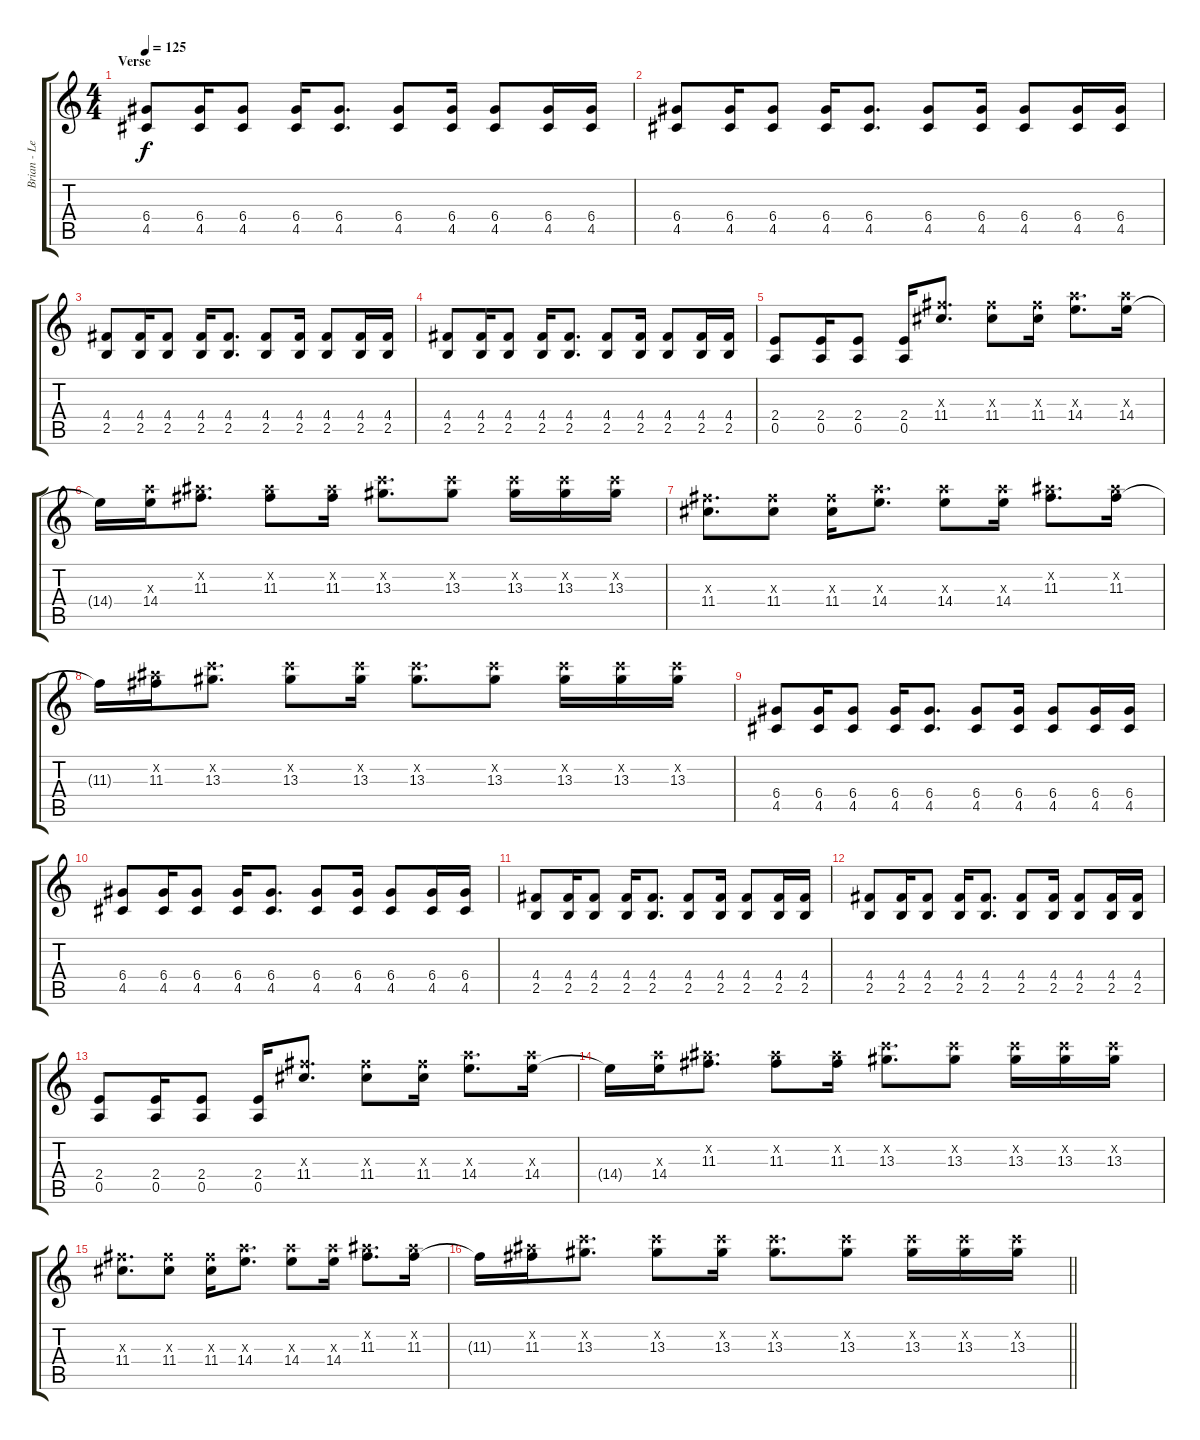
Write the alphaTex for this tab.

\track ("Brian - Lead Guitar" "Brian - Le") {instrument acousticguitarsteel}
\staff {score tabs}
\tuning (E4 B3 G3 D3 A2 E2) {hide}
\ts (4 4)
\section ("" "Verse")
\tempo 125
\clef g2
\ks c
(6.4 4.5).8{dy f} (6.4 4.5).16 (6.4 4.5).8 (6.4 4.5).16 (6.4 4.5).8{d} (6.4 4.5).8 (6.4 4.5).16 (6.4 4.5).8 (6.4 4.5).16 (6.4 4.5).16 |
(6.4 4.5).8 (6.4 4.5).16 (6.4 4.5).8 (6.4 4.5).16 (6.4 4.5).8{d} (6.4 4.5).8 (6.4 4.5).16 (6.4 4.5).8 (6.4 4.5).16 (6.4 4.5).16 |
(4.4 2.5).8 (4.4 2.5).16 (4.4 2.5).8 (4.4 2.5).16 (4.4 2.5).8{d} (4.4 2.5).8 (4.4 2.5).16 (4.4 2.5).8 (4.4 2.5).16 (4.4 2.5).16 |
(4.4 2.5).8 (4.4 2.5).16 (4.4 2.5).8 (4.4 2.5).16 (4.4 2.5).8{d} (4.4 2.5).8 (4.4 2.5).16 (4.4 2.5).8 (4.4 2.5).16 (4.4 2.5).16 |
(2.4 0.5).8 (2.4 0.5).16 (2.4 0.5).8 (2.4 0.5).16 (11.3{x} 11.4).8{d} (11.3{x} 11.4).8 (11.3{x} 11.4).16 (14.3{x} 14.4).8{d} (14.3{x} 14.4).16 |
14.4{t}.16 (14.3{x} 14.4).16 (11.2{x} 11.3).8{d} (11.2{x} 11.3).8 (11.2{x} 11.3).16 (13.2{x} 13.3).8{d} (13.2{x} 13.3).8 (13.2{x} 13.3).16 (13.2{x} 13.3).16 (13.2{x} 13.3).16 |
(11.3{x} 11.4).8{d} (11.3{x} 11.4).8 (11.3{x} 11.4).16 (14.3{x} 14.4).8{d} (14.3{x} 14.4).8 (14.3{x} 14.4).16 (11.2{x} 11.3).8{d} (11.2{x} 11.3).16 |
11.3{t}.16 (11.2{x} 11.3).16 (13.2{x} 13.3).8{d} (13.2{x} 13.3).8 (13.2{x} 13.3).16 (13.2{x} 13.3).8{d} (13.2{x} 13.3).8 (13.2{x} 13.3).16 (13.2{x} 13.3).16 (13.2{x} 13.3).16 |
(6.4 4.5).8 (6.4 4.5).16 (6.4 4.5).8 (6.4 4.5).16 (6.4 4.5).8{d} (6.4 4.5).8 (6.4 4.5).16 (6.4 4.5).8 (6.4 4.5).16 (6.4 4.5).16 |
(6.4 4.5).8 (6.4 4.5).16 (6.4 4.5).8 (6.4 4.5).16 (6.4 4.5).8{d} (6.4 4.5).8 (6.4 4.5).16 (6.4 4.5).8 (6.4 4.5).16 (6.4 4.5).16 |
(4.4 2.5).8 (4.4 2.5).16 (4.4 2.5).8 (4.4 2.5).16 (4.4 2.5).8{d} (4.4 2.5).8 (4.4 2.5).16 (4.4 2.5).8 (4.4 2.5).16 (4.4 2.5).16 |
(4.4 2.5).8 (4.4 2.5).16 (4.4 2.5).8 (4.4 2.5).16 (4.4 2.5).8{d} (4.4 2.5).8 (4.4 2.5).16 (4.4 2.5).8 (4.4 2.5).16 (4.4 2.5).16 |
(2.4 0.5).8 (2.4 0.5).16 (2.4 0.5).8 (2.4 0.5).16 (11.3{x} 11.4).8{d} (11.3{x} 11.4).8 (11.3{x} 11.4).16 (14.3{x} 14.4).8{d} (14.3{x} 14.4).16 |
14.4{t}.16 (14.3{x} 14.4).16 (11.2{x} 11.3).8{d} (11.2{x} 11.3).8 (11.2{x} 11.3).16 (13.2{x} 13.3).8{d} (13.2{x} 13.3).8 (13.2{x} 13.3).16 (13.2{x} 13.3).16 (13.2{x} 13.3).16 |
(11.3{x} 11.4).8{d} (11.3{x} 11.4).8 (11.3{x} 11.4).16 (14.3{x} 14.4).8{d} (14.3{x} 14.4).8 (14.3{x} 14.4).16 (11.2{x} 11.3).8{d} (11.2{x} 11.3).16 |
\barLineRight lightlight
11.3{t}.16 (11.2{x} 11.3).16 (13.2{x} 13.3).8{d} (13.2{x} 13.3).8 (13.2{x} 13.3).16 (13.2{x} 13.3).8{d} (13.2{x} 13.3).8 (13.2{x} 13.3).16 (13.2{x} 13.3).16 (13.2{x} 13.3).16
